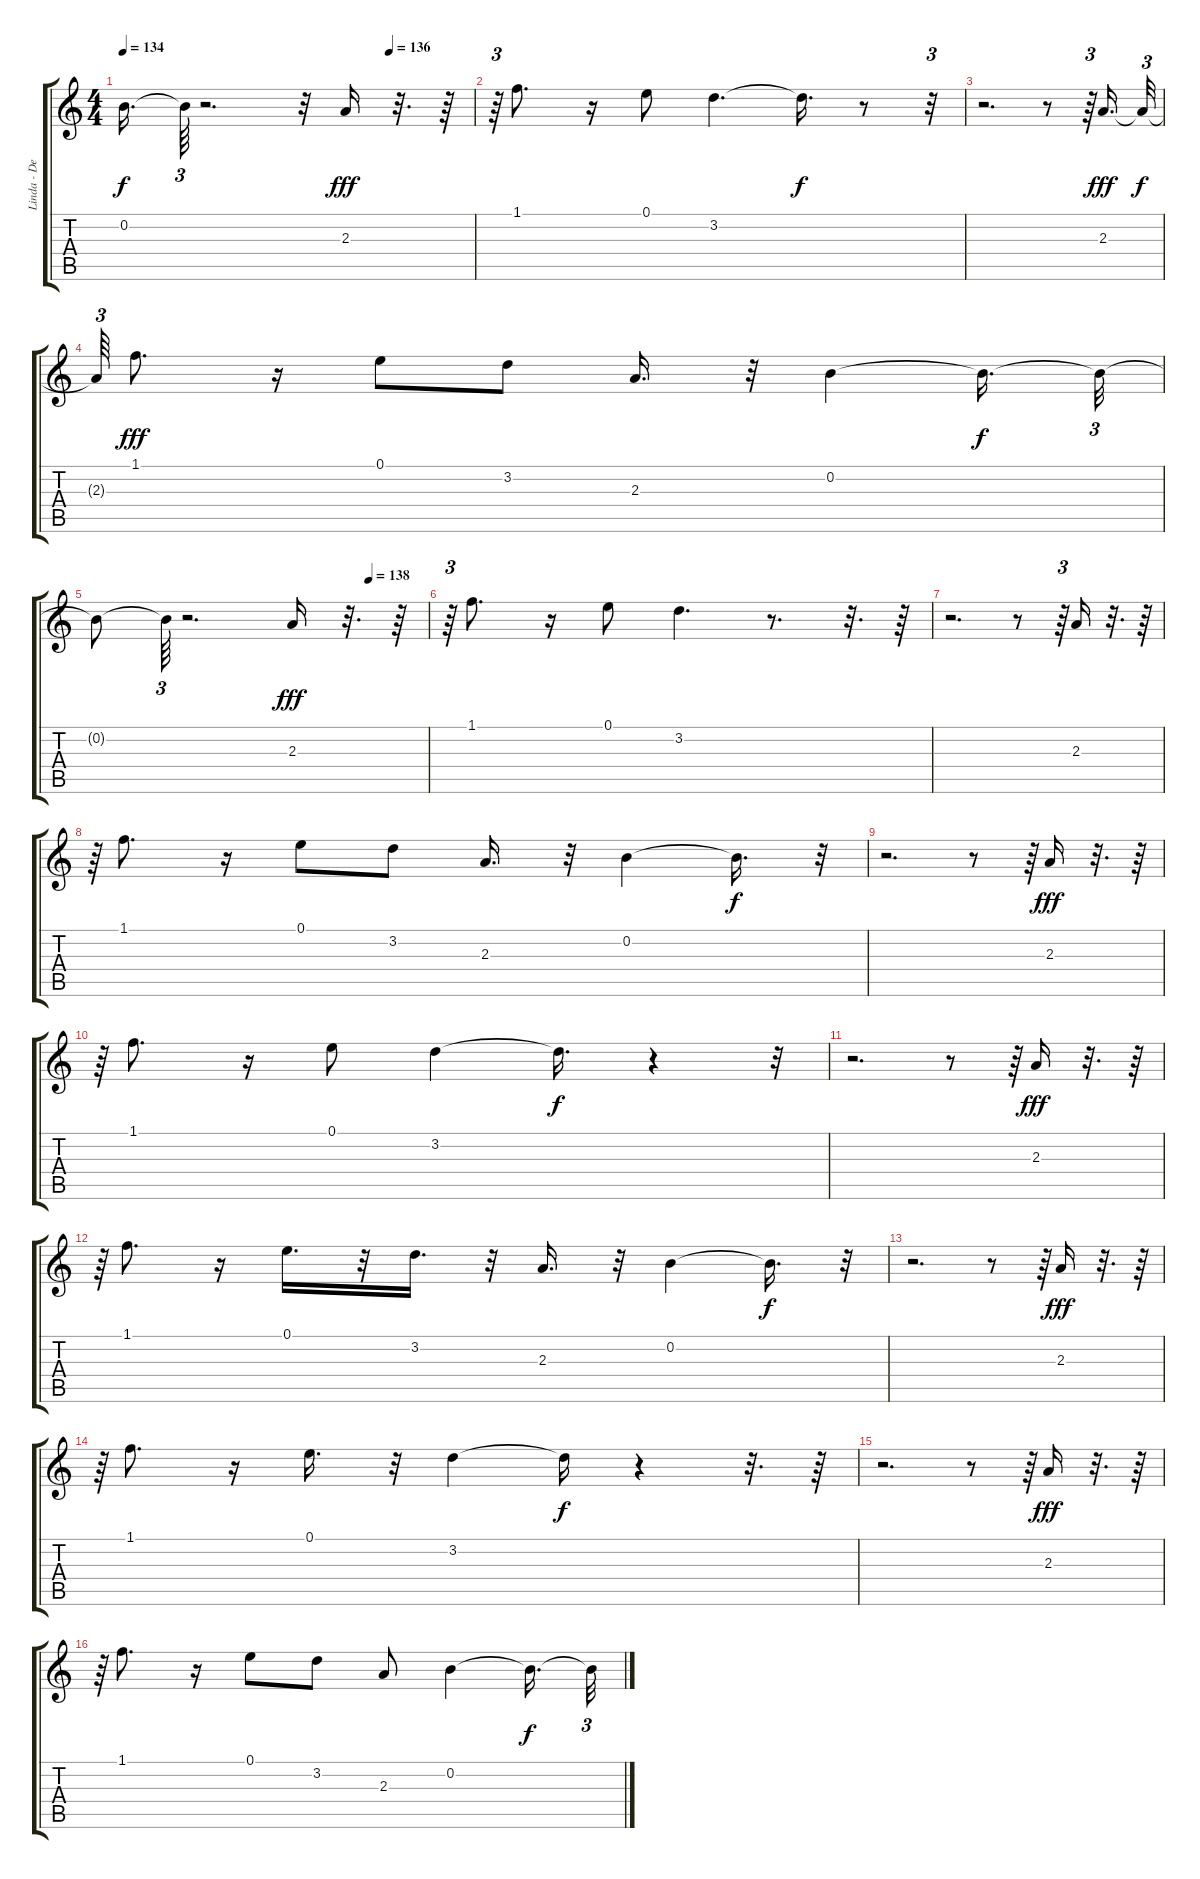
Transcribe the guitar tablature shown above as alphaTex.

\track ("Linda - Denny - Paul Vocals" "Linda - De") {instrument electricguitarjazz}
\staff {score tabs}
\tuning (E4 B3 G3 D3 A2 E2) {hide}
\ts (4 4)
\tempo 134
\tempo (136 0.7604166666666666)
\clef g2
\ks c
0.2{t}.16{d dy f} 0.2{t}.64{tu (3 2)} r.2{d} r.32 2.3.16{dy fff} r.32{d} r.64 |
r.64{tu (3 2)} 1.1.8{d} r.16 0.1.8 3.2.4{d} 3.2{t}.16{d dy f} r.8 r.32{tu (3 2)} |
r.2{d} r.8 r.64{tu (3 2)} 2.3.16{d dy fff} 2.3{t}.32{tu (3 2) dy f} |
2.3{t}.64{tu (3 2)} 1.1.8{d dy fff} r.16 0.1.8 3.2.8 2.3.16{d} r.32 0.2.4 0.2{t}.16{d dy f} 0.2{t}.32{tu (3 2)} |
\tempo (138 0.8229166666666666)
0.2{t}.8 0.2{t}.64{tu (3 2)} r.2{d} 2.3.16{dy fff} r.32{d} r.64 |
r.64{tu (3 2)} 1.1.8{d} r.16 0.1.8 3.2.4{d} r.8{d} r.32{d} r.64 |
r.2{d} r.8 r.64{tu (3 2)} 2.3.16 r.32{d} r.64 |
r.64{tu (3 2)} 1.1.8{d} r.16 0.1.8 3.2.8 2.3.16{d} r.32 0.2.4 0.2{t}.16{d dy f} r.32{tu (3 2)} |
r.2{d} r.8 r.64{tu (3 2)} 2.3.16{dy fff} r.32{d} r.64 |
r.64{tu (3 2)} 1.1.8{d} r.16 0.1.8 3.2.4 3.2{t}.16{d dy f} r.4 r.32{tu (3 2)} |
r.2{d} r.8 r.64{tu (3 2)} 2.3.16{dy fff} r.32{d} r.64 |
r.64{tu (3 2)} 1.1.8{d} r.16 0.1.16{d} r.32 3.2.16{d} r.32 2.3.16{d} r.32 0.2.4 0.2{t}.16{d dy f} r.32{tu (3 2)} |
r.2{d} r.8 r.64{tu (3 2)} 2.3.16{dy fff} r.32{d} r.64 |
r.64{tu (3 2)} 1.1.8{d} r.16 0.1.16{d} r.32 3.2.4 3.2{t}.16{dy f} r.4 r.32{d} r.64 |
r.2{d} r.8 r.64{tu (3 2)} 2.3.16{dy fff} r.32{d} r.64 |
r.64{tu (3 2)} 1.1.8{d} r.16 0.1.8 3.2.8 2.3.8 0.2.4 0.2{t}.16{d dy f} 0.2{t}.32{tu (3 2)}
